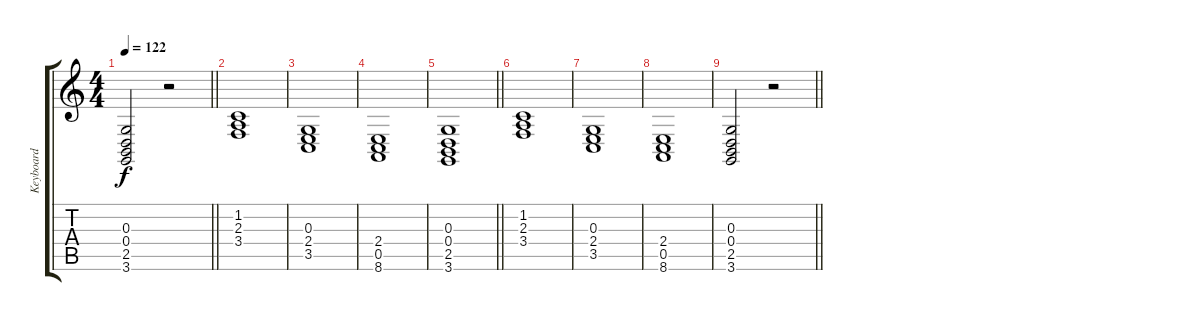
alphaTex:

\track ("Keyboard" "Keyboard") {instrument stringensemble1}
\staff {score tabs}
\tuning (E4 B3 G3 D3 A2 E2) {hide}
\ts (4 4)
\tempo 122
\clef g2
\barLineRight lightlight
\ks c
(0.3 0.4 2.5 3.6).2{dy f} r.2 |
(1.2 2.3 3.4).1 |
(0.3 2.4 3.5).1 |
(2.4 0.5 8.6).1 |
\barLineRight lightlight
(0.3 0.4 2.5 3.6).1 |
(1.2 2.3 3.4).1 |
(0.3 2.4 3.5).1 |
(2.4 0.5 8.6).1 |
\barLineRight lightlight
(0.3 0.4 2.5 3.6).2 r.2
